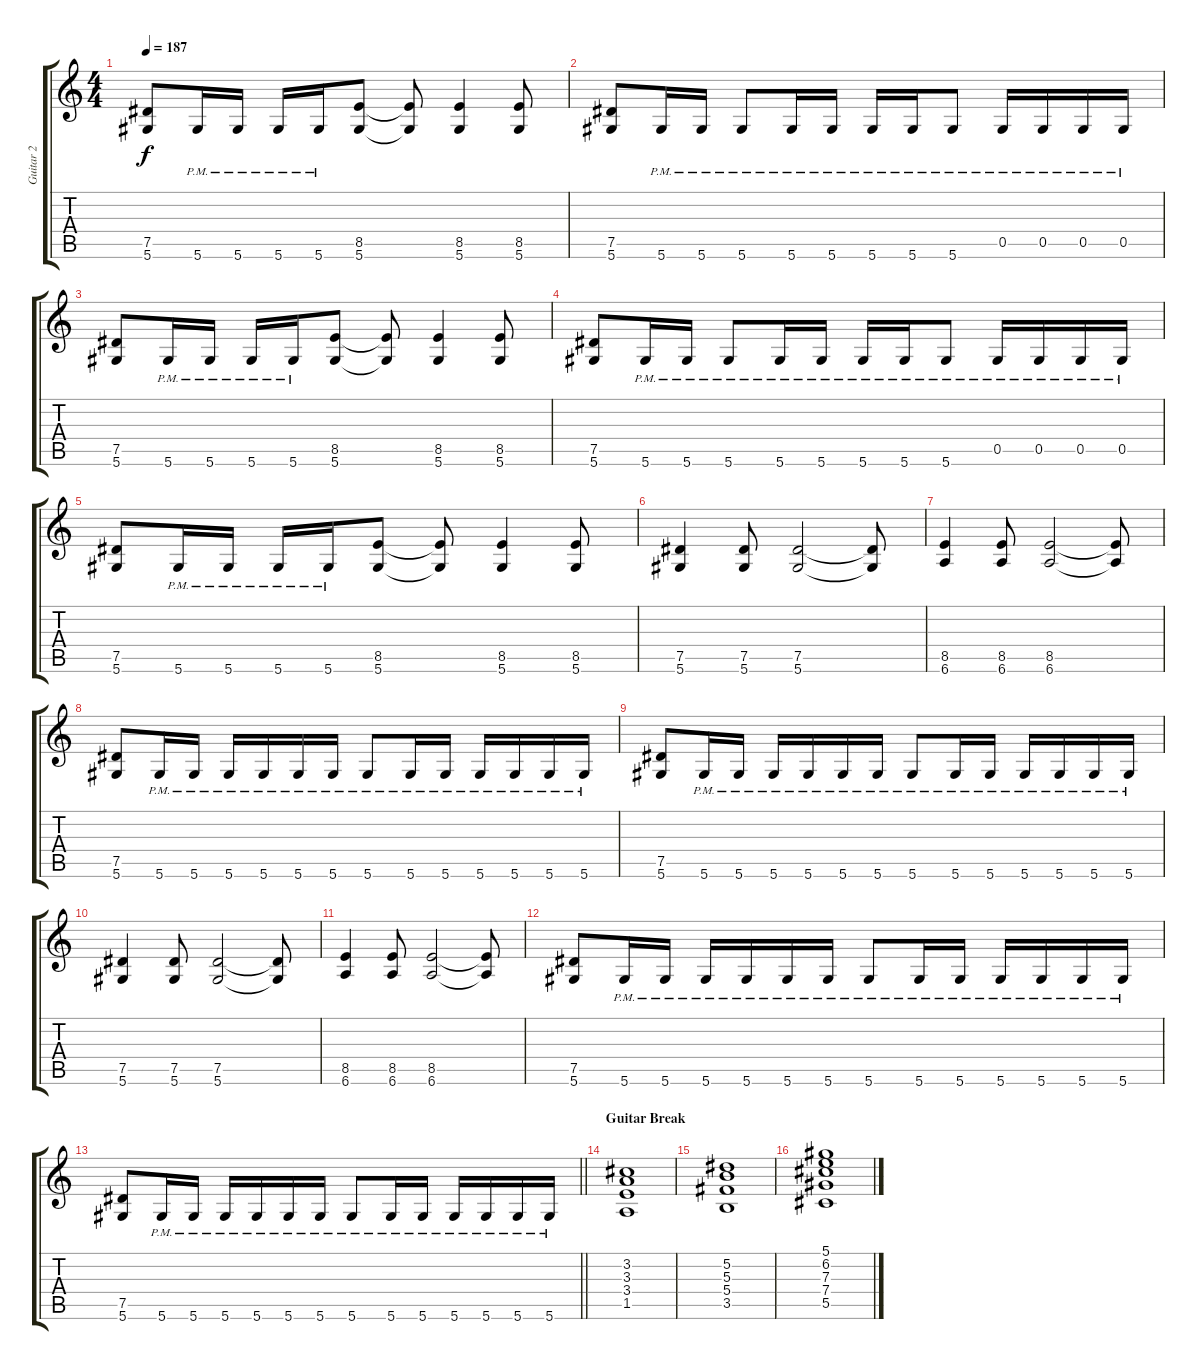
\track ("Guitar 2" "Guitar 2") {instrument overdrivenguitar}
\staff {score tabs}
\tuning (Eb4 Bb3 Gb3 Db3 Ab2 Eb2) {hide}
\ts (4 4)
\tempo 187
\clef g2
\ks c
(7.5 5.6).8{dy f} 5.6{pm}.16 5.6{pm}.16 5.6{pm}.16 5.6{pm}.16 (8.5 5.6).8 (8.5{t} 5.6{t}).8 (8.5 5.6).4 (8.5 5.6).8 |
(7.5 5.6).8 5.6{pm}.16 5.6{pm}.16 5.6{pm}.8 5.6{pm}.16 5.6{pm}.16 5.6{pm}.16 5.6{pm}.16 5.6{pm}.8 0.5{pm}.16 0.5{pm}.16 0.5{pm}.16 0.5{pm}.16 |
(7.5 5.6).8 5.6{pm}.16 5.6{pm}.16 5.6{pm}.16 5.6{pm}.16 (8.5 5.6).8 (8.5{t} 5.6{t}).8 (8.5 5.6).4 (8.5 5.6).8 |
(7.5 5.6).8 5.6{pm}.16 5.6{pm}.16 5.6{pm}.8 5.6{pm}.16 5.6{pm}.16 5.6{pm}.16 5.6{pm}.16 5.6{pm}.8 0.5{pm}.16 0.5{pm}.16 0.5{pm}.16 0.5{pm}.16 |
(7.5 5.6).8 5.6{pm}.16 5.6{pm}.16 5.6{pm}.16 5.6{pm}.16 (8.5 5.6).8 (8.5{t} 5.6{t}).8 (8.5 5.6).4 (8.5 5.6).8 |
(7.5 5.6).4 (7.5 5.6).8 (7.5 5.6).2 (7.5{t} 5.6{t}).8 |
(8.5 6.6).4 (8.5 6.6).8 (8.5 6.6).2 (8.5{t} 6.6{t}).8 |
(7.5 5.6).8 5.6{pm}.16 5.6{pm}.16 5.6{pm}.16 5.6{pm}.16 5.6{pm}.16 5.6{pm}.16 5.6{pm}.8 5.6{pm}.16 5.6{pm}.16 5.6{pm}.16 5.6{pm}.16 5.6{pm}.16 5.6{pm}.16 |
(7.5 5.6).8 5.6{pm}.16 5.6{pm}.16 5.6{pm}.16 5.6{pm}.16 5.6{pm}.16 5.6{pm}.16 5.6{pm}.8 5.6{pm}.16 5.6{pm}.16 5.6{pm}.16 5.6{pm}.16 5.6{pm}.16 5.6{pm}.16 |
(7.5 5.6).4 (7.5 5.6).8 (7.5 5.6).2 (7.5{t} 5.6{t}).8 |
(8.5 6.6).4 (8.5 6.6).8 (8.5 6.6).2 (8.5{t} 6.6{t}).8 |
(7.5 5.6).8 5.6{pm}.16 5.6{pm}.16 5.6{pm}.16 5.6{pm}.16 5.6{pm}.16 5.6{pm}.16 5.6{pm}.8 5.6{pm}.16 5.6{pm}.16 5.6{pm}.16 5.6{pm}.16 5.6{pm}.16 5.6{pm}.16 |
\barLineRight lightlight
(7.5 5.6).8 5.6{pm}.16 5.6{pm}.16 5.6{pm}.16 5.6{pm}.16 5.6{pm}.16 5.6{pm}.16 5.6{pm}.8 5.6{pm}.16 5.6{pm}.16 5.6{pm}.16 5.6{pm}.16 5.6{pm}.16 5.6{pm}.16 |
\section ("" "Guitar Break")
(3.2 3.3 3.4 1.5).1 |
(5.2 5.3 5.4 3.5).1 |
(5.1 6.2 7.3 7.4 5.5).1
